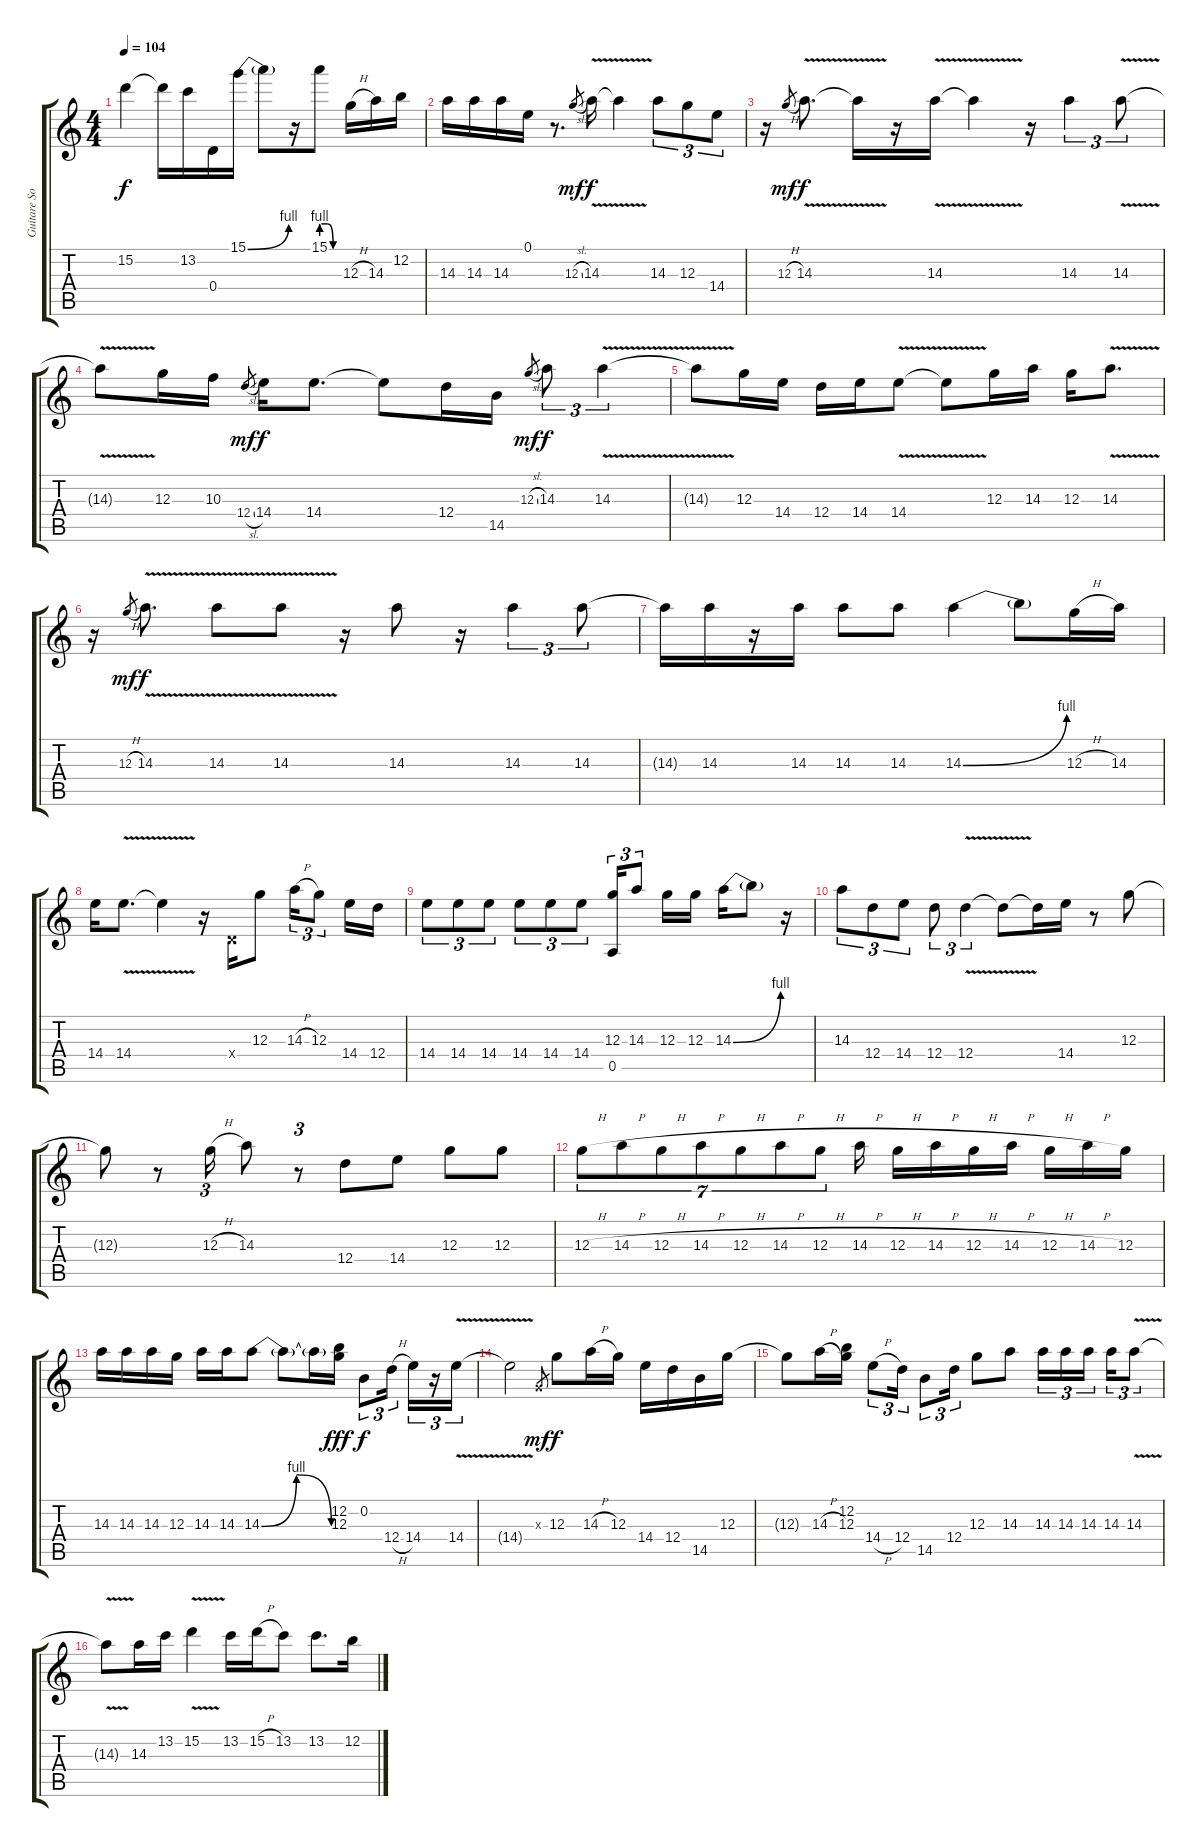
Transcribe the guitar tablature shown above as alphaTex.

\track ("Guitare Solo" "Guitare So") {instrument distortionguitar}
\staff {score tabs}
\tuning (E4 B3 G3 D3 A2 E2) {hide}
\ts (4 4)
\tempo 104
\clef g2
\ks c
15.2.4{dy f} 15.2{t}.16 13.2.16 0.4.16 15.1{be (bend 0 0 60 4)}.16 15.1{t}.8 r.16 15.1{be (custom 0 4 20 4 40 0 60 0)}.8 12.3{h}.16 14.3.16 12.2.16 |
14.3.16 14.3.16 14.3.16 0.1.16 r.8{d} 12.3{sl}.8{gr dy mf} 14.3{v}.16{dy f} 14.3{t}.4 14.3.8{tu (3 2)} 12.3.8{tu (3 2)} 14.4.8{tu (3 2)} |
r.16 12.3{h}.8{gr dy mf} 14.3{v}.8{d dy f} 14.3{t}.16 r.16 14.3{v}.16 14.3{t}.4 r.16 14.3.4{tu (3 2)} 14.3{v}.8{tu (3 2)} |
14.3{t}.8 12.3.16 10.3.16 12.4{sl}.8{gr dy mf} 14.4.16{dy f} 14.4.8{d} 14.4{t}.8 12.4.16 14.5.16 12.3{sl}.8{gr dy mf} 14.3.8{tu (3 2) dy f} 14.3{v}.4{tu (3 2)} |
14.3{t}.8 12.3.16 14.4.16 12.4.16 14.4.16 14.4{v}.8 14.4{t}.8 12.3.16 14.3.16 12.3.16 14.3{v}.8{d} |
r.16 12.3{h}.8{gr dy mf} 14.3{v}.8{d dy f} 14.3{v}.8 14.3{v}.8 r.16 14.3.8 r.16 14.3.4{tu (3 2)} 14.3.8{tu (3 2)} |
14.3{t}.16 14.3.16 r.16 14.3.16 14.3.8 14.3.8 14.3{be (bend 0 0 60 4)}.4 14.3{t}.8 12.3{h}.16 14.3.16 |
14.4.16 14.4{v}.8{d} 14.4{t}.4 r.16 0.4{x}.16 12.3.8 14.3{h}.16{tu (3 2)} 12.3.8{tu (3 2)} 14.4.16 12.4.16 |
14.4.8{tu (3 2)} 14.4.8{tu (3 2)} 14.4.8{tu (3 2)} 14.4.8{tu (3 2)} 14.4.8{tu (3 2)} 14.4.8{tu (3 2)} (12.3 0.5).16{tu (3 2)} 14.3.8{tu (3 2)} 12.3.16 12.3.16 14.3{be (bend 0 0 60 4)}.16 14.3{t}.8 r.16 |
14.3.8{tu (3 2)} 12.4.8{tu (3 2)} 14.4.8{tu (3 2)} 12.4.8{tu (3 2)} 12.4{v}.4{tu (3 2)} 12.4{t}.8 12.4{t}.16 14.4.16 r.8 12.3.8 |
12.3{t}.8 r.8 12.3{h}.16{tu (3 2)} 14.3.8 r.8{tu (3 2)} 12.4.8 14.4.8 12.3.8 12.3.8 |
12.3{h}.8{tu (7 4)} 14.3{h}.8{tu (7 4)} 12.3{h}.8{tu (7 4)} 14.3{h}.8{tu (7 4)} 12.3{h}.8{tu (7 4)} 14.3{h}.8{tu (7 4)} 12.3{h}.8{tu (7 4)} 14.3{h}.16 12.3{h}.16 14.3{h}.16 12.3{h}.16 14.3{h}.16 12.3{h}.16 14.3{h}.16 12.3.16 |
14.3.16 14.3.16 14.3.16 12.3.16 14.3.16 14.3.16 14.3{be (bendrelease 0 0 15 4 50 4 60 0)}.8 14.3{t}.8 14.3{t}.16 (12.2 12.3).16{dy fff} 0.2.8{tu (3 2) dy f} 12.4{h}.16{tu (3 2)} 14.4.16{tu (3 2)} r.16{tu (3 2)} 14.4{v}.16{tu (3 2)} |
14.4{t}.2 0.3{x}.8{gr dy mf} 12.3.8{dy f} 14.3{h}.16 12.3.16 14.4.16 12.4.16 14.5.16 12.3.16 |
12.3{t}.8 14.3{h}.16 (12.2 12.3).16 14.4{h}.8{tu (3 2)} 12.4.16{tu (3 2)} 14.5.8{tu (3 2)} 12.4.16{tu (3 2)} 12.3.8 14.3.8 14.3.16{tu (3 2)} 14.3.16{tu (3 2)} 14.3.16{tu (3 2) beam splitsecondary} 14.3.16{tu (3 2)} 14.3{v}.8{tu (3 2)} |
14.3{t}.8 14.3.16 13.2.16 15.2{v}.4 13.2.16 15.2{h}.16 13.2.8 13.2.8{d} 12.2{h}.16
